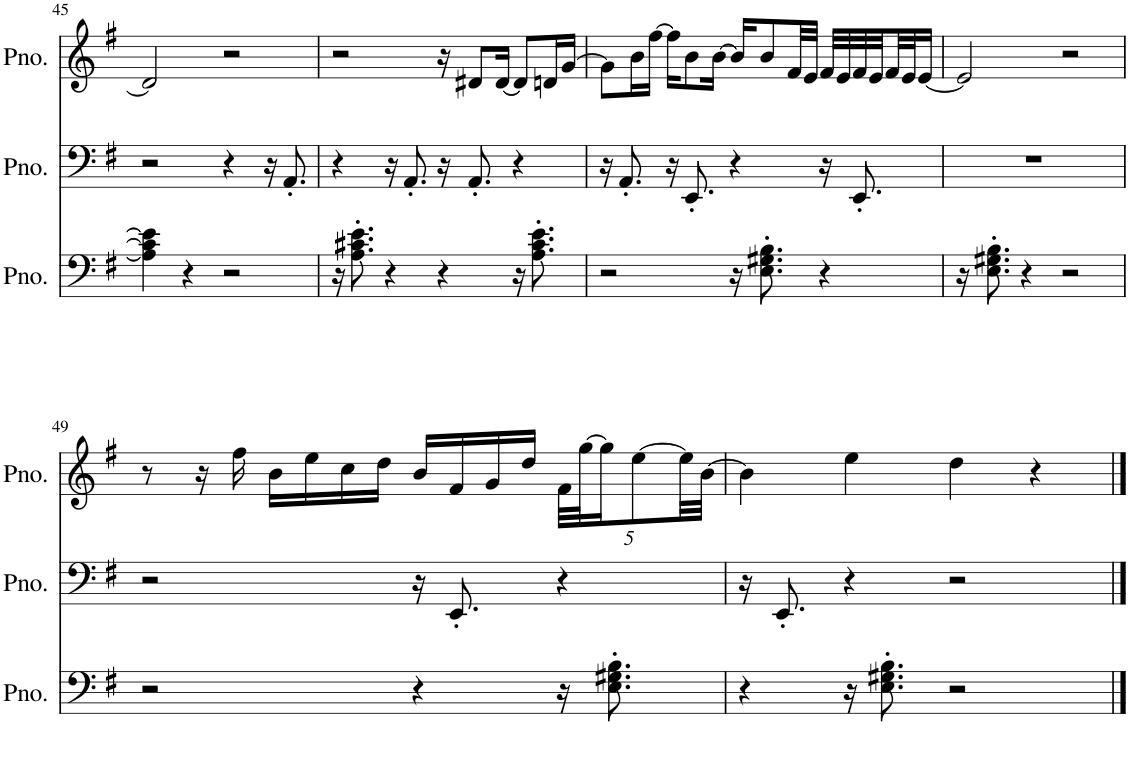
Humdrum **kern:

**kern	**kern	**kern
*part3	*part2	*part1
*staff3	*staff2	*staff1
*I"Piano	*I"Piano	*I"Piano
*I'Pno.	*I'Pno.	*I'Pno.
!!LO:PB:g=z
*clefF4	*clefF4	*clefG2
*k[f#]	*k[f#]	*k[f#]
*M4/4	*M4/4	*M4/4
=45	=45	=45
4A\] 4c#\] 4e\]	2r	2d/]
4r	.	.
2r	4r	2r
.	16r	.
.	8.AA'/	.
=46	=46	=46
16r	4r	2r
8.A\' 8.c#X\' 8.e\'	.	.
4r	16r	.
.	8.AA'/	.
4r	16r	16r
.	8.AA'/	8d#X/L
.	.	[16d#/Jk
16r	4r	8d#/L]
8.A\' 8.c#\' 8.e\'	.	.
.	.	16dn/L
.	.	[16g/JJ
=47	=47	=47
2r	16r	8g\L]
.	8.AA'/	.
.	.	16b\L
.	.	[16ff#\JJ
.	16r	16ff#\KL]
.	8.EE'/	8b\
.	.	[16b\Jk
16r	4r	16b/KL]
8.E\' 8.G#X\' 8.B\'	.	8b/
.	.	32f#/LL
.	.	32e/JJJ
4r	16r	32f#/LLL
.	.	32e/
.	8.EE'/	32f#/
.	.	32e/
.	.	32f#/
.	.	32e/J
.	.	[16e/JJ
=48	=48	=48
16r	1r	2e/]
8.E\' 8.G#X\' 8.B\'	.	.
4r	.	.
2r	.	2r
!!LO:LB:g=z
=49	=49	=49
2r	2r	8r
.	.	16r
.	.	16ff#\
.	.	16b\LL
.	.	16ee\
.	.	16cc\
.	.	16dd\JJ
4r	16r	16b/LL
.	8.EE'/	16f#/
.	.	16g/
.	.	16dd/JJ
*	*	*Xbrackettup
16r	4r	40f#\LLL
.	.	[40gg\J
.	.	20gg\J]
8.E\' 8.G#X\' 8.B\'	.	.
.	.	[10ee\
.	.	40ee\LL]
.	.	[40b\JJJ
=50	=50	=50
4r	16r	4b\]
.	8.EE'/	.
16r	4r	4ee\
8.E\' 8.G#X\' 8.B\'	.	.
2r	2r	4dd\
.	.	4r
==	==	==
*-	*-	*-
